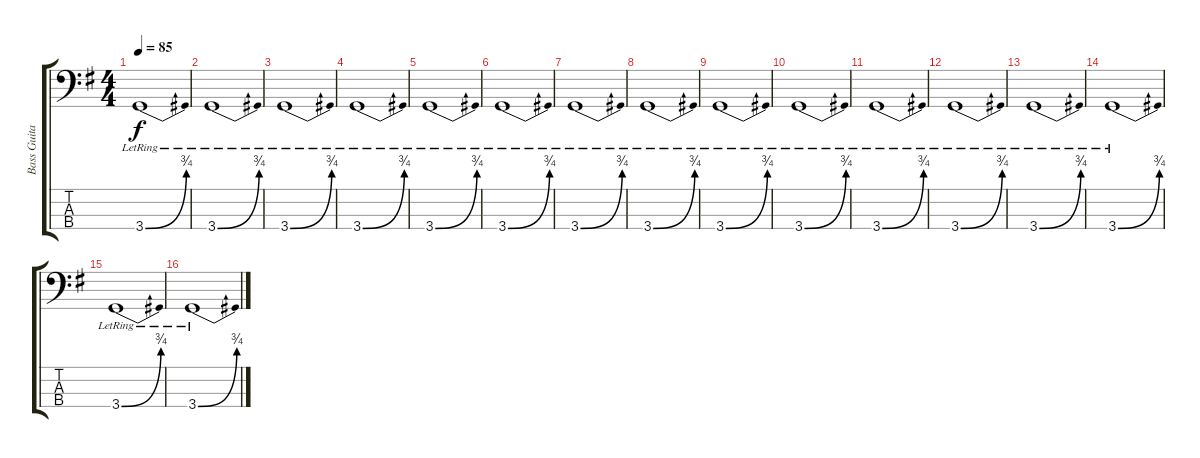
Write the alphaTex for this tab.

\track ("Bass Guitar" "Bass Guita") {instrument electricbassfinger}
\staff {score tabs}
\tuning (G2 D2 A1 E1) {hide}
\ts (4 4)
\tempo 85
\clef f4
\ks g
3.4{be (bend 0 0 60 3) lr}.1{dy f} |
3.4{be (bend 0 0 60 3) lr}.1 |
3.4{be (bend 0 0 60 3) lr}.1 |
3.4{be (bend 0 0 60 3) lr}.1 |
3.4{be (bend 0 0 60 3) lr}.1 |
3.4{be (bend 0 0 60 3) lr}.1 |
3.4{be (bend 0 0 60 3) lr}.1 |
3.4{be (bend 0 0 60 3) lr}.1 |
3.4{be (bend 0 0 60 3) lr}.1 |
3.4{be (bend 0 0 60 3) lr}.1 |
3.4{be (bend 0 0 60 3) lr}.1 |
3.4{be (bend 0 0 60 3) lr}.1 |
3.4{be (bend 0 0 60 3) lr}.1 |
3.4{be (bend 0 0 60 3) lr}.1 |
3.4{be (bend 0 0 60 3) lr}.1 |
3.4{be (bend 0 0 60 3) lr}.1
